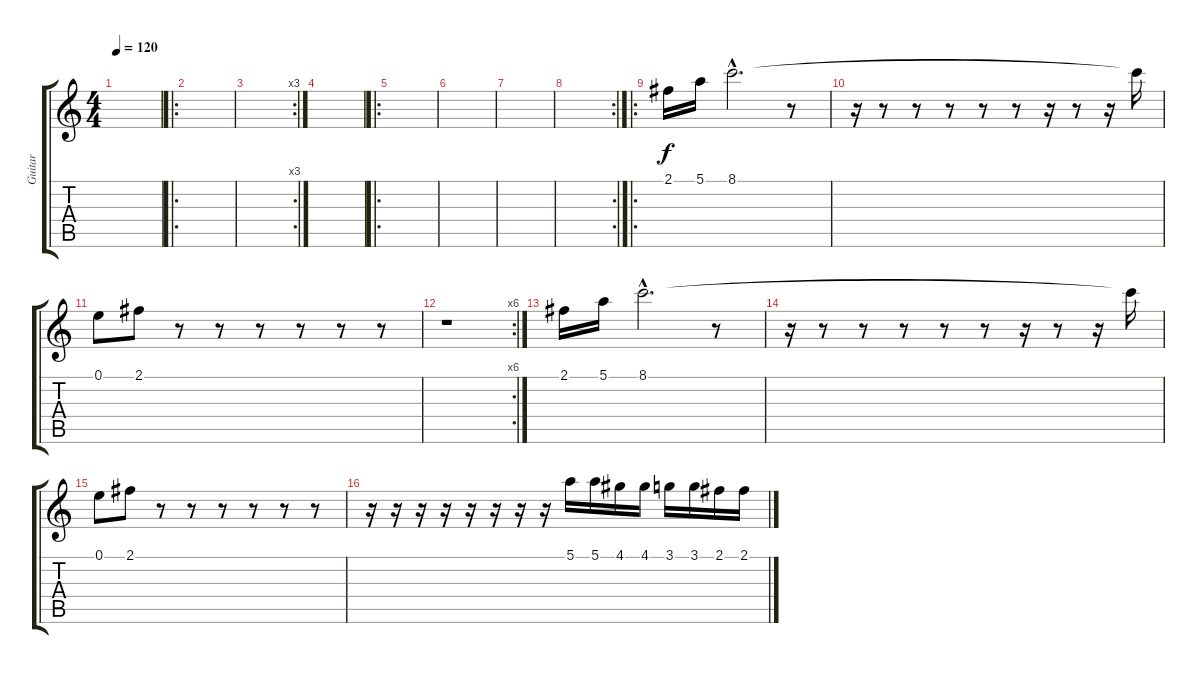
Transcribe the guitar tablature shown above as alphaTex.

\track ("Guitar" "Guitar") {instrument overdrivenguitar}
\staff {score tabs}
\tuning (E4 B3 G3 D3 A2 E2) {hide}
\ts (4 4)
\tempo 120
\clef g2
\ks c
|
\ro
|
\rc 3
|
|
\ro
|
|
|
\rc 2
|
\ro
2.1.16 5.1.16 8.1{hac}.2{d} r.8 |
r.16 r.8 r.8 r.8 r.8 r.8 r.16 r.8 r.16 8.1{t}.16 |
0.1.8 2.1.8 r.8 r.8 r.8 r.8 r.8 r.8 |
\rc 6
r.1 |
2.1.16 5.1.16 8.1{hac}.2{d} r.8 |
r.16 r.8 r.8 r.8 r.8 r.8 r.16 r.8 r.16 8.1{t}.16 |
0.1.8 2.1.8 r.8 r.8 r.8 r.8 r.8 r.8 |
r.16 r.16 r.16 r.16 r.16 r.16 r.16 r.16 5.1.16 5.1.16 4.1.16 4.1.16 3.1.16 3.1.16 2.1.16 2.1.16
